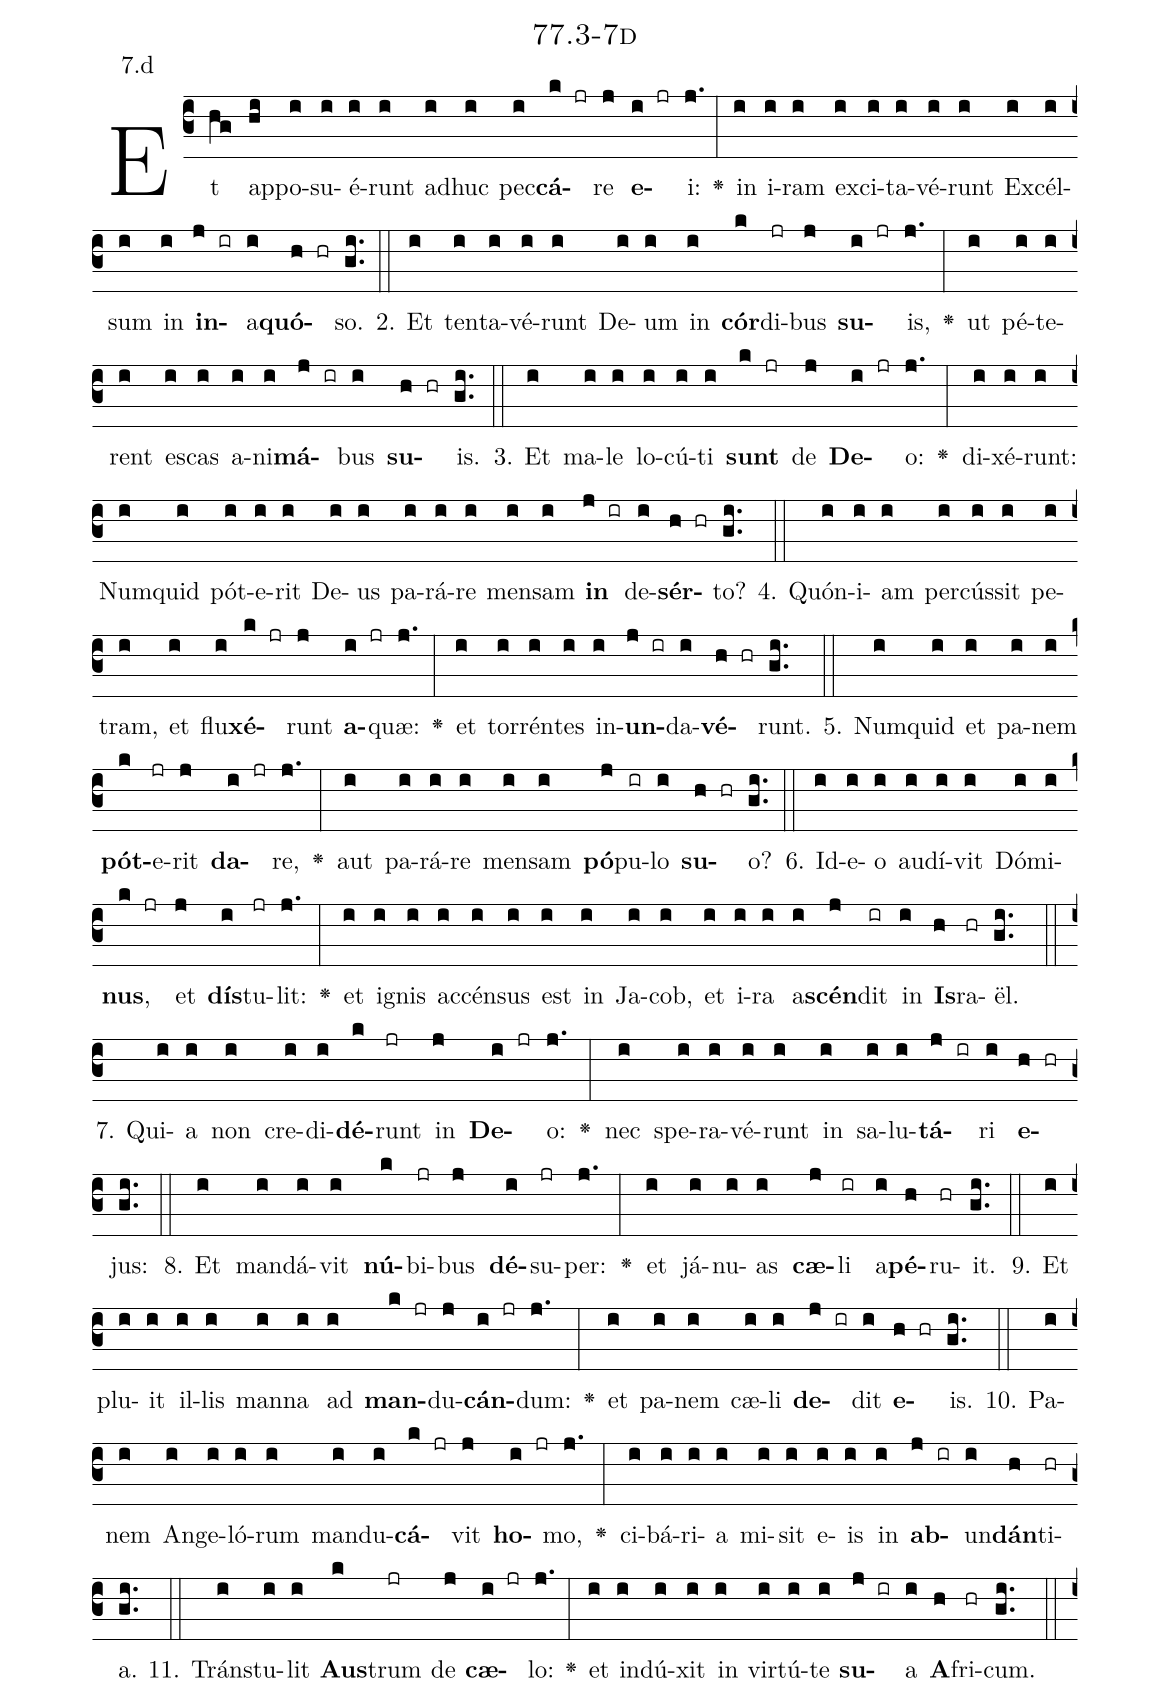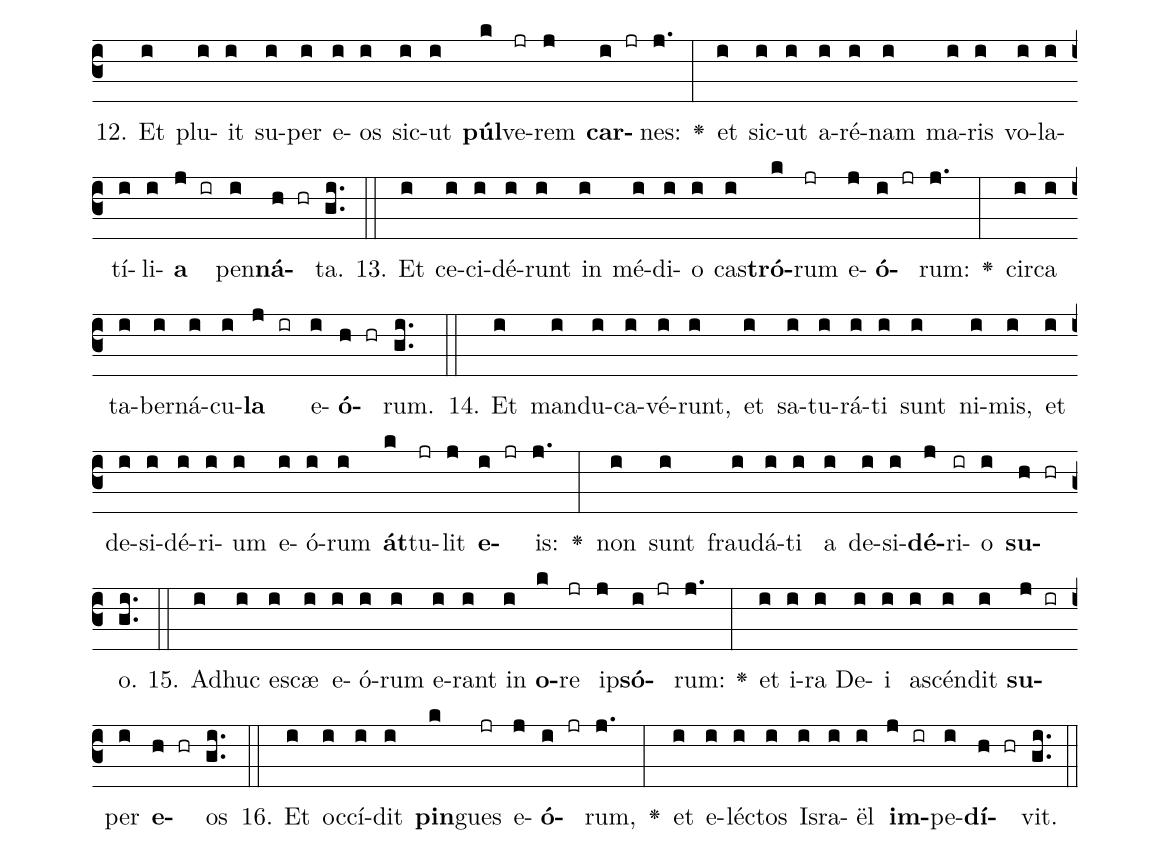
name: 77.3-7d;
annotation: 7.d;
%%
(c3)Et(hg) ap(hi)po(i)su(i)é(i)runt(i) ad(i)huc(i) pec(i)<b>cá</b>(k jr)re(j) <b>e</b>(i jr)i:(j.) <v>\greheightstar</v>(:) in(i) i(i)ram(i) ex(i)ci(i)ta(i)vé(i)runt(i) Ex(i)cél(i)sum(i) in(i) <b>in</b>(j ir)a(i)<b>quó</b>(h hr)so.(gi..) (::)
2. Et(i) ten(i)ta(i)vé(i)runt(i) De(i)um(i) in(i) <b>cór</b>(k)di(jr)bus(j) <b>su</b>(i jr)is,(j.) <v>\greheightstar</v>(:) ut(i) pé(i)te(i)rent(i) es(i)cas(i) a(i)ni(i)<b>má</b>(j ir)bus(i) <b>su</b>(h hr)is.(gi..) (::)
3. Et(i) ma(i)le(i) lo(i)cú(i)ti(i) <b>sunt</b>(k jr) de(j) <b>De</b>(i jr)o:(j.) <v>\greheightstar</v>(:) di(i)xé(i)runt:(i) Num(i)quid(i) pót(i)e(i)rit(i) De(i)us(i) pa(i)rá(i)re(i) men(i)sam(i) <b>in</b>(j ir) de(i)<b>sér</b>(h hr)to?(gi..) (::)
4. Quón(i)i(i)am(i) per(i)cús(i)sit(i) pe(i)tram,(i) et(i) flu(i)<b>xé</b>(k jr)runt(j) <b>a</b>(i jr)quæ:(j.) <v>\greheightstar</v>(:) et(i) tor(i)rén(i)tes(i) in(i)<b>un</b>(j ir)da(i)<b>vé</b>(h hr)runt.(gi..) (::)
5. Num(i)quid(i) et(i) pa(i)nem(i) <b>pót</b>(k)e(jr)rit(j) <b>da</b>(i jr)re,(j.) <v>\greheightstar</v>(:) aut(i) pa(i)rá(i)re(i) men(i)sam(i) <b>pó</b>(j)pu(ir)lo(i) <b>su</b>(h hr)o?(gi..) (::)
6. Id(i)e(i)o(i) au(i)dí(i)vit(i) Dó(i)mi(i)<b>nus</b>,(k jr) et(j) <b>dís</b>(i)tu(jr)lit:(j.) <v>\greheightstar</v>(:) et(i) i(i)gnis(i) ac(i)cén(i)sus(i) est(i) in(i) Ja(i)cob,(i) et(i) i(i)ra(i) a(i)<b>scén</b>(j)dit(ir) in(i) <b>Is</b>(h)ra(hr)ël.(gi..) (::)
7. Qui(i)a(i) non(i) cre(i)di(i)<b>dé</b>(k)runt(jr) in(j) <b>De</b>(i jr)o:(j.) <v>\greheightstar</v>(:) nec(i) spe(i)ra(i)vé(i)runt(i) in(i) sa(i)lu(i)<b>tá</b>(j ir)ri(i) <b>e</b>(h hr)jus:(gi..) (::)
8. Et(i) man(i)dá(i)vit(i) <b>nú</b>(k)bi(jr)bus(j) <b>dé</b>(i)su(jr)per:(j.) <v>\greheightstar</v>(:) et(i) já(i)nu(i)as(i) <b>cæ</b>(j)li(ir) a(i)<b>pé</b>(h)ru(hr)it.(gi..) (::)
9. Et(i) plu(i)it(i) il(i)lis(i) man(i)na(i) ad(i) <b>man</b>(k jr)du(j)<b>cán</b>(i jr)dum:(j.) <v>\greheightstar</v>(:) et(i) pa(i)nem(i) cæ(i)li(i) <b>de</b>(j ir)dit(i) <b>e</b>(h hr)is.(gi..) (::)
10. Pa(i)nem(i) An(i)ge(i)ló(i)rum(i) man(i)du(i)<b>cá</b>(k jr)vit(j) <b>ho</b>(i jr)mo,(j.) <v>\greheightstar</v>(:) ci(i)bá(i)ri(i)a(i) mi(i)sit(i) e(i)is(i) in(i) <b>ab</b>(j ir)un(i)<b>dán</b>(h)ti(hr)a.(gi..) (::)
11. Tráns(i)tu(i)lit(i) <b>Aus</b>(k)trum(jr) de(j) <b>cæ</b>(i jr)lo:(j.) <v>\greheightstar</v>(:) et(i) in(i)dú(i)xit(i) in(i) vir(i)tú(i)te(i) <b>su</b>(j ir)a(i) <b>A</b>(h)fri(hr)cum.(gi..) (::)
12. Et(i) plu(i)it(i) su(i)per(i) e(i)os(i) sic(i)ut(i) <b>púl</b>(k)ve(jr)rem(j) <b>car</b>(i jr)nes:(j.) <v>\greheightstar</v>(:) et(i) sic(i)ut(i) a(i)ré(i)nam(i) ma(i)ris(i) vo(i)la(i)tí(i)li(i)<b>a</b>(j ir) pen(i)<b>ná</b>(h hr)ta.(gi..) (::)
13. Et(i) ce(i)ci(i)dé(i)runt(i) in(i) mé(i)di(i)o(i) cas(i)<b>tró</b>(k)rum(jr) e(j)<b>ó</b>(i jr)rum:(j.) <v>\greheightstar</v>(:) cir(i)ca(i) ta(i)ber(i)ná(i)cu(i)<b>la</b>(j ir) e(i)<b>ó</b>(h hr)rum.(gi..) (::)
14. Et(i) man(i)du(i)ca(i)vé(i)runt,(i) et(i) sa(i)tu(i)rá(i)ti(i) sunt(i) ni(i)mis,(i) et(i) de(i)si(i)dé(i)ri(i)um(i) e(i)ó(i)rum(i) <b>át</b>(k)tu(jr)lit(j) <b>e</b>(i jr)is:(j.) <v>\greheightstar</v>(:) non(i) sunt(i) frau(i)dá(i)ti(i) a(i) de(i)si(i)<b>dé</b>(j)ri(ir)o(i) <b>su</b>(h hr)o.(gi..) (::)
15. Ad(i)huc(i) e(i)scæ(i) e(i)ó(i)rum(i) e(i)rant(i) in(i) <b>o</b>(k)re(jr) ip(j)<b>só</b>(i jr)rum:(j.) <v>\greheightstar</v>(:) et(i) i(i)ra(i) De(i)i(i) a(i)scén(i)dit(i) <b>su</b>(j ir)per(i) <b>e</b>(h hr)os(gi..) (::)
16. Et(i) oc(i)cí(i)dit(i) <b>pin</b>(k)gues(jr) e(j)<b>ó</b>(i jr)rum,(j.) <v>\greheightstar</v>(:) et(i) e(i)léc(i)tos(i) Is(i)ra(i)ël(i) <b>im</b>(j ir)pe(i)<b>dí</b>(h hr)vit.(gi..) (::)
